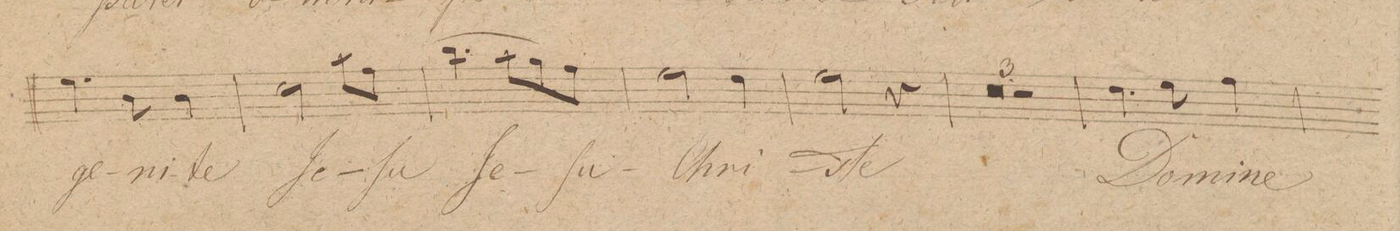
**kern	**text	**dynam
*I"Tenore.	*	*
*clefC4	*	*
*k[f#c#]	*	*
*met(c|)	*	*
*M3/4	*	*
4.d\	-ge-	.
8A\	-ni-	.
4A\	-te	.
=80	=80	=80
2B\	Je-	.
8g\L	-ſu	.
8e\J	.	.
=81	=81	=81
(4.a\	Je-	.
8g\L	.	.
8f#\)	.	.
8e\J	-ſu	.
=82	=82	=82
2d\	Chri-	.
4c#\	.	.
=83	=83	=83
2d\	-ste	.
4r	.	.
=84	=84	=84
1.r	.	.
=85	=85	=85
=86	=86	=86
2.r	.	.
=87	=87	=87
4.c#\	Do-	.
8d\	-mi-	.
4e\	-ne	.
=88	=88	=88
*-	*-	*-
